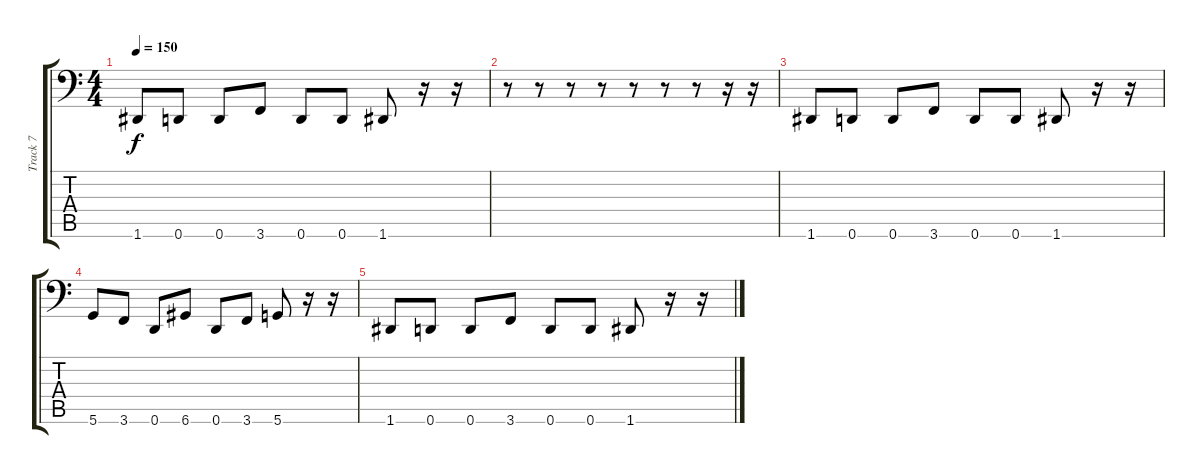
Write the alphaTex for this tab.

\track ("Track 7" "Track 7") {instrument synthbass1}
\staff {score tabs}
\tuning (D3 A2 F2 C2 G1 D1) {hide}
\ts (4 4)
\tempo 150
\clef f4
\ks c
1.6.8{dy f} 0.6.8 0.6.8 3.6.8 0.6.8 0.6.8 1.6.8 r.16 r.16 |
r.8 r.8 r.8 r.8 r.8 r.8 r.8 r.16 r.16 |
1.6.8 0.6.8 0.6.8 3.6.8 0.6.8 0.6.8 1.6.8 r.16 r.16 |
5.6.8 3.6.8 0.6.8 6.6.8 0.6.8 3.6.8 5.6.8 r.16 r.16 |
1.6.8 0.6.8 0.6.8 3.6.8 0.6.8 0.6.8 1.6.8 r.16 r.16
